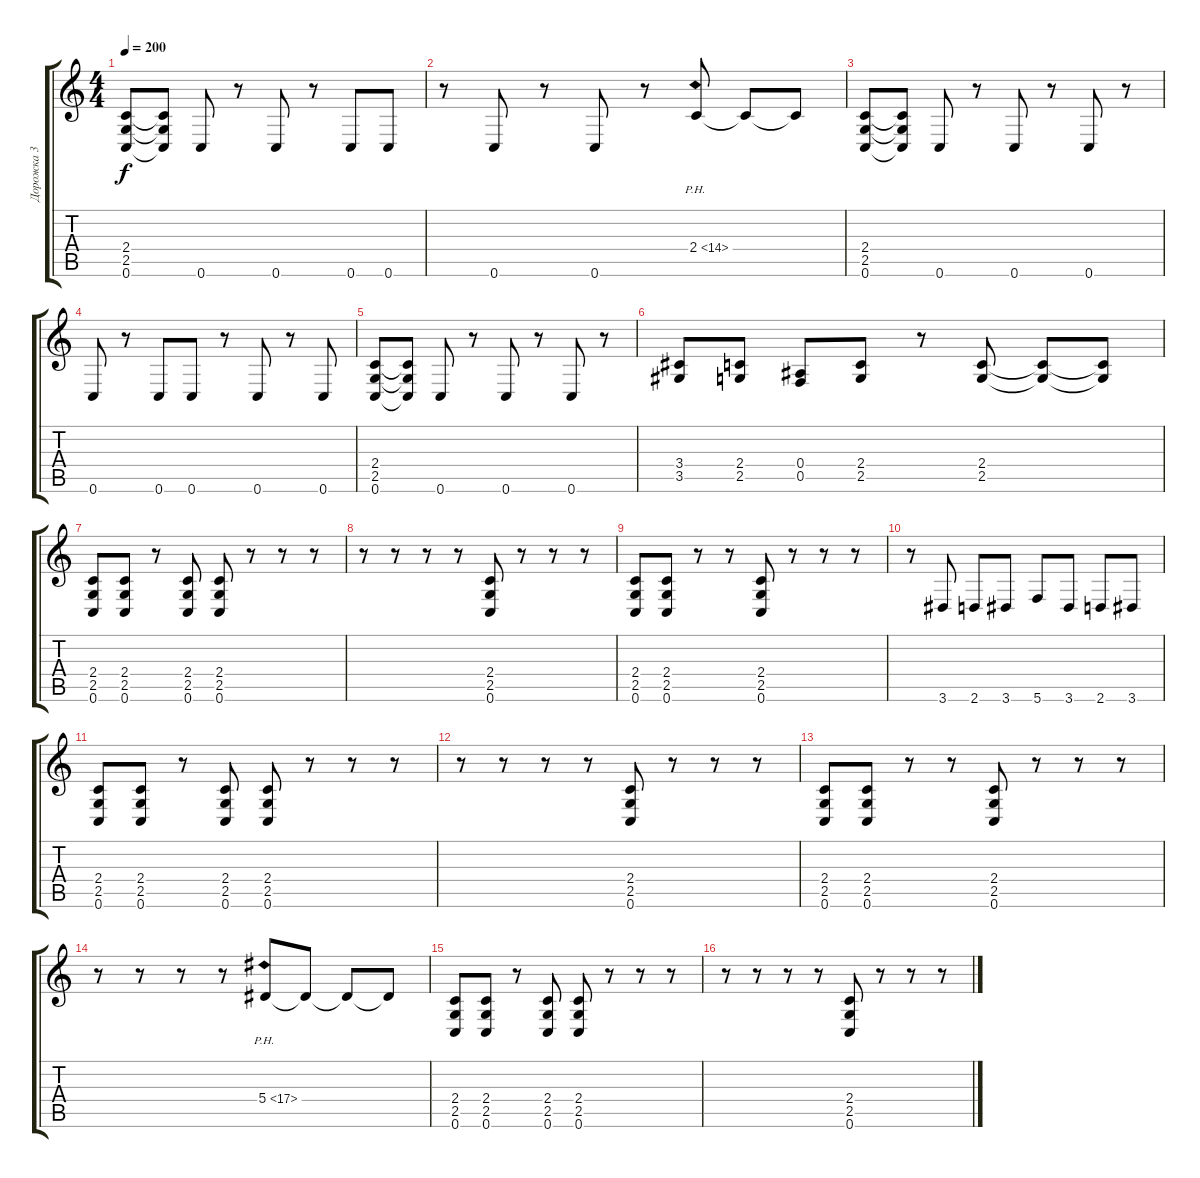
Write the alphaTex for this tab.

\track ("Дорожка 3" "Дорожка 3") {instrument distortionguitar}
\staff {score tabs}
\tuning (C4 G3 Eb3 Bb2 F2 C2) {hide}
\ts (4 4)
\tempo 200
\clef g2
\ks c
(2.4 2.5 0.6).8{dy f} (2.4{t} 2.5{t} 0.6{t}).8 0.6.8 r.8 0.6.8 r.8 0.6.8 0.6.8 |
r.8 0.6.8 r.8 0.6.8 r.8 2.4{ph 12}.8 2.4{t}.8 2.4{t}.8 |
(2.4 2.5 0.6).8 (2.4{t} 2.5{t} 0.6{t}).8 0.6.8 r.8 0.6.8 r.8 0.6.8 r.8 |
0.6.8 r.8 0.6.8 0.6.8 r.8 0.6.8 r.8 0.6.8 |
(2.4 2.5 0.6).8 (2.4{t} 2.5{t} 0.6{t}).8 0.6.8 r.8 0.6.8 r.8 0.6.8 r.8 |
(3.4 3.5).8 (2.4 2.5).8 (0.4 0.5).8 (2.4 2.5).8 r.8 (2.4 2.5).8 (2.4{t} 2.5{t}).8 (2.4{t} 2.5{t}).8 |
(2.4 2.5 0.6).8 (2.4 2.5 0.6).8 r.8 (2.4 2.5 0.6).8 (2.4 2.5 0.6).8 r.8 r.8 r.8 |
r.8 r.8 r.8 r.8 (2.4 2.5 0.6).8 r.8 r.8 r.8 |
(2.4 2.5 0.6).8 (2.4 2.5 0.6).8 r.8 r.8 (2.4 2.5 0.6).8 r.8 r.8 r.8 |
r.8 3.6.8 2.6.8 3.6.8 5.6.8 3.6.8 2.6.8 3.6.8 |
(2.4 2.5 0.6).8 (2.4 2.5 0.6).8 r.8 (2.4 2.5 0.6).8 (2.4 2.5 0.6).8 r.8 r.8 r.8 |
r.8 r.8 r.8 r.8 (2.4 2.5 0.6).8 r.8 r.8 r.8 |
(2.4 2.5 0.6).8 (2.4 2.5 0.6).8 r.8 r.8 (2.4 2.5 0.6).8 r.8 r.8 r.8 |
r.8 r.8 r.8 r.8 5.4{ph 12}.8 5.4{t}.8 5.4{t}.8 5.4{t}.8 |
(2.4 2.5 0.6).8 (2.4 2.5 0.6).8 r.8 (2.4 2.5 0.6).8 (2.4 2.5 0.6).8 r.8 r.8 r.8 |
r.8 r.8 r.8 r.8 (2.4 2.5 0.6).8 r.8 r.8 r.8
